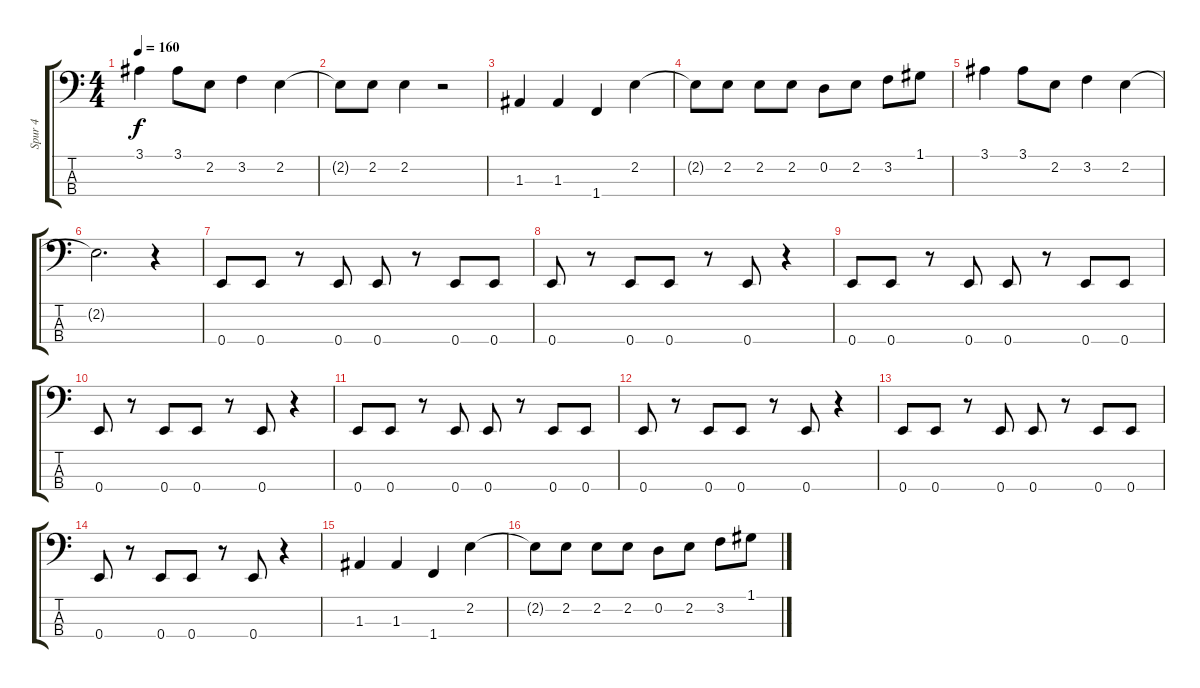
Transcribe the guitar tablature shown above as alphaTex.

\track ("Spur 4" "Spur 4") {instrument electricbassfinger}
\staff {score tabs}
\tuning (G2 D2 A1 E1) {hide}
\ts (4 4)
\tempo 160
\clef f4
\ks c
3.1.4{dy f} 3.1.8 2.2.8 3.2.4 2.2.4 |
2.2{t}.8 2.2.8 2.2.4 r.2 |
1.3.4 1.3.4 1.4.4 2.2.4 |
2.2{t}.8 2.2.8 2.2.8 2.2.8 0.2.8 2.2.8 3.2.8 1.1.8 |
3.1.4 3.1.8 2.2.8 3.2.4 2.2.4 |
2.2{t}.2{d} r.4 |
0.4.8 0.4.8 r.8 0.4.8 0.4.8 r.8 0.4.8 0.4.8 |
0.4.8 r.8 0.4.8 0.4.8 r.8 0.4.8 r.4 |
0.4.8 0.4.8 r.8 0.4.8 0.4.8 r.8 0.4.8 0.4.8 |
0.4.8 r.8 0.4.8 0.4.8 r.8 0.4.8 r.4 |
0.4.8 0.4.8 r.8 0.4.8 0.4.8 r.8 0.4.8 0.4.8 |
0.4.8 r.8 0.4.8 0.4.8 r.8 0.4.8 r.4 |
0.4.8 0.4.8 r.8 0.4.8 0.4.8 r.8 0.4.8 0.4.8 |
0.4.8 r.8 0.4.8 0.4.8 r.8 0.4.8 r.4 |
1.3.4 1.3.4 1.4.4 2.2.4 |
2.2{t}.8 2.2.8 2.2.8 2.2.8 0.2.8 2.2.8 3.2.8 1.1.8
